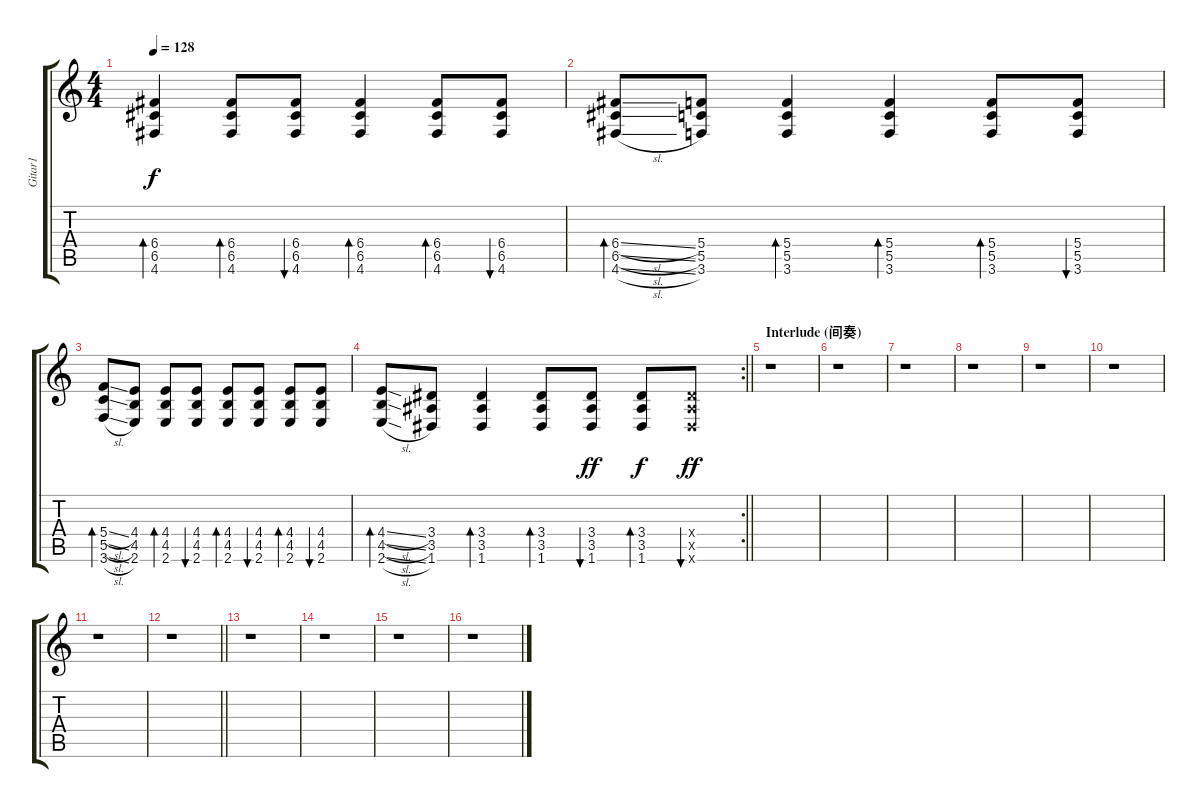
\track ("Gitar1" "Gitar1") {instrument acousticguitarsteel}
\staff {score tabs}
\tuning (D4 A3 F3 C3 G2 D2) {hide}
\ts (4 4)
\tempo 128
\clef g2
\ks c
(6.4 6.5 4.6).4{bd 30 dy f} (6.4 6.5 4.6).8{bd 30} (6.4 6.5 4.6).8{bu 30} (6.4 6.5 4.6).4{bd 30} (6.4 6.5 4.6).8{bd 30} (6.4 6.5 4.6).8{bu 30} |
(6.4{sl} 6.5{sl} 4.6{sl}).8{bd 30} (5.4 5.5 3.6).8 (5.4 5.5 3.6).4{bd 30} (5.4 5.5 3.6).4{bd 30} (5.4 5.5 3.6).8{bd 30} (5.4 5.5 3.6).8{bu 30} |
(5.4{sl} 5.5{sl} 3.6{sl}).8{bd 30} (4.4 4.5 2.6).8 (4.4 4.5 2.6).8{bd 30} (4.4 4.5 2.6).8{bu 30} (4.4 4.5 2.6).8{bd 30} (4.4 4.5 2.6).8{bu 30} (4.4 4.5 2.6).8{bd 30} (4.4 4.5 2.6).8{bu 30} |
\rc 2
\barLineRight lightlight
(4.4{sl} 4.5{sl} 2.6{sl}).8{bd 30} (3.4 3.5 1.6).8 (3.4 3.5 1.6).4{bd 30} (3.4 3.5 1.6).8{bd 60} (3.4 3.5 1.6).8{bu 60 dy ff} (3.4 3.5 1.6).8{bd 60 dy f} (3.4{x} 3.5{x} 1.6{x}).8{bu 60 dy ff} |
\section ("" "Interlude (间奏)")
r.1 |
r.1 |
r.1 |
r.1 |
r.1 |
r.1 |
r.1 |
\barLineRight lightlight
r.1 |
r.1 |
r.1 |
r.1 |
r.1
